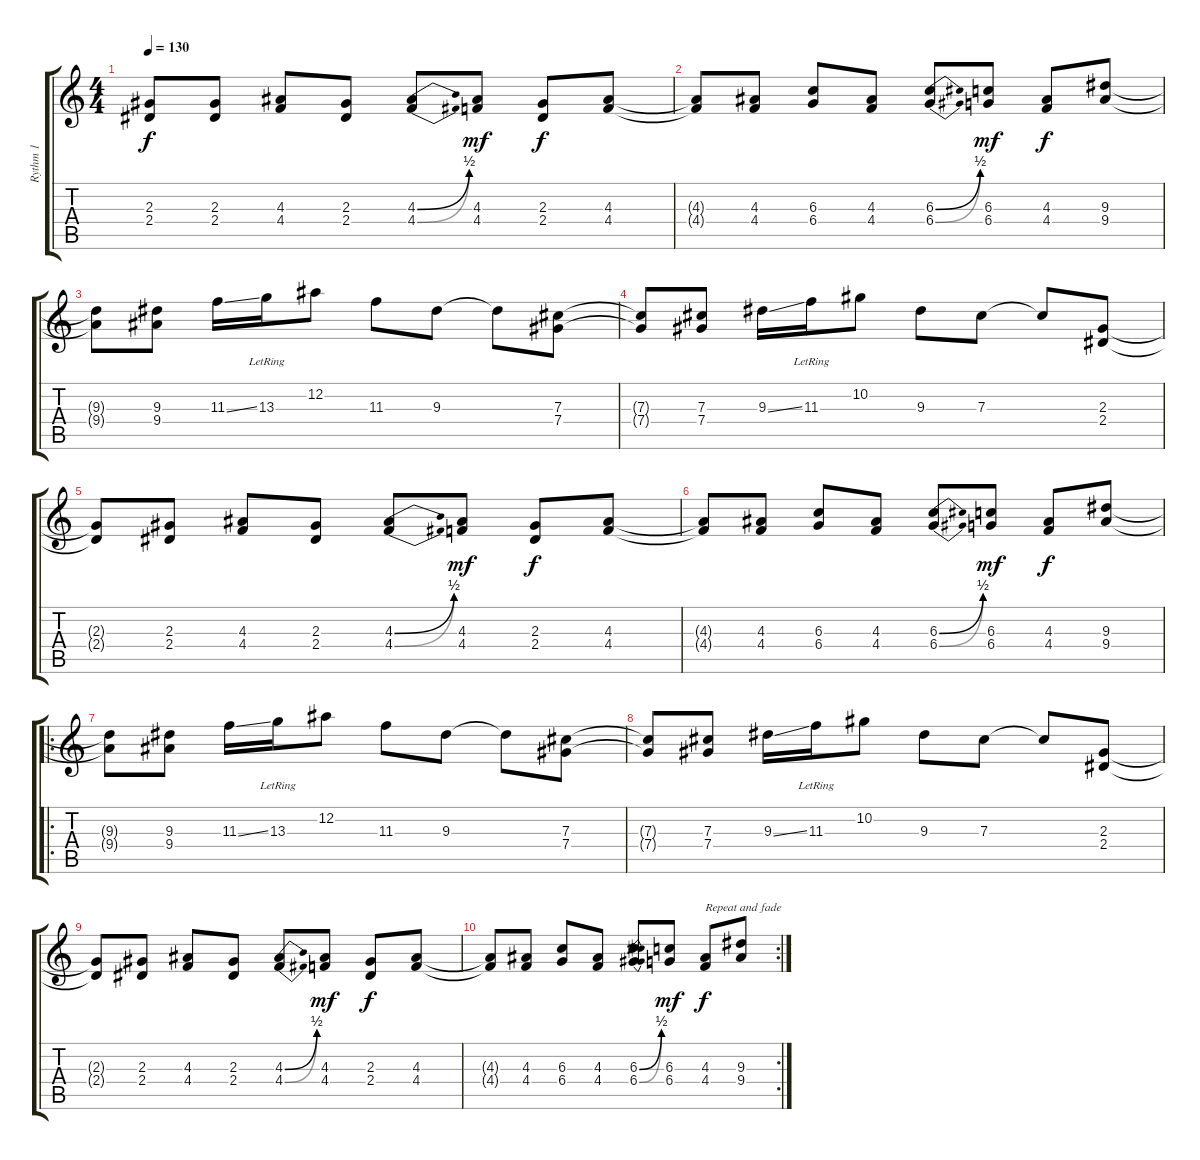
\track ("Rythm 1" "Rythm 1") {instrument overdrivenguitar}
\staff {score tabs}
\tuning (Eb4 Bb3 Gb3 Db3 Ab2 Eb2) {hide}
\ts (4 4)
\tempo 130
\clef g2
\ks c
(2.3{t} 2.4{t}).8{dy f} (2.3 2.4).8 (4.3 4.4).8 (2.3 2.4).8 (4.3{be (bend 0 0 60 2)} 4.4{be (bend 0 0 60 2)}).8 (4.3 4.4).8{dy mf} (2.3 2.4).8{dy f} (4.3 4.4).8 |
(4.3{t} 4.4{t}).8 (4.3 4.4).8 (6.3 6.4).8 (4.3 4.4).8 (6.3{be (bend 0 0 60 2)} 6.4{be (bend 0 0 60 2)}).8 (6.3 6.4).8{dy mf} (4.3 4.4).8{dy f} (9.3 9.4).8 |
(9.3{t} 9.4{t}).8 (9.3 9.4).8 11.3{ss}.16 13.3{lr}.16 12.2.8 11.3.8 9.3.8 9.3{t}.8 (7.3 7.4).8 |
(7.3{t} 7.4{t}).8 (7.3 7.4).8 9.3{ss}.16 11.3{lr}.16 10.2.8 9.3.8 7.3.8 7.3{t}.8 (2.3 2.4).8 |
(2.3{t} 2.4{t}).8 (2.3 2.4).8 (4.3 4.4).8 (2.3 2.4).8 (4.3{be (bend 0 0 60 2)} 4.4{be (bend 0 0 60 2)}).8 (4.3 4.4).8{dy mf} (2.3 2.4).8{dy f} (4.3 4.4).8 |
(4.3{t} 4.4{t}).8 (4.3 4.4).8 (6.3 6.4).8 (4.3 4.4).8 (6.3{be (bend 0 0 60 2)} 6.4{be (bend 0 0 60 2)}).8 (6.3 6.4).8{dy mf} (4.3 4.4).8{dy f} (9.3 9.4).8 |
\ro
(9.3{t} 9.4{t}).8 (9.3 9.4).8 11.3{ss}.16 13.3{lr}.16 12.2.8 11.3.8 9.3.8 9.3{t}.8 (7.3 7.4).8 |
(7.3{t} 7.4{t}).8 (7.3 7.4).8 9.3{ss}.16 11.3{lr}.16 10.2.8 9.3.8 7.3.8 7.3{t}.8 (2.3 2.4).8 |
(2.3{t} 2.4{t}).8 (2.3 2.4).8 (4.3 4.4).8 (2.3 2.4).8 (4.3{be (bend 0 0 60 2)} 4.4{be (bend 0 0 60 2)}).8 (4.3 4.4).8{dy mf} (2.3 2.4).8{dy f} (4.3 4.4).8 |
\rc 2
(4.3{t} 4.4{t}).8 (4.3 4.4).8 (6.3 6.4).8 (4.3 4.4).8 (6.3{be (bend 0 0 60 2)} 6.4{be (bend 0 0 60 2)}).8 (6.3 6.4).8{dy mf} (4.3 4.4).8{txt "Repeat and fade" dy f} (9.3 9.4).8
